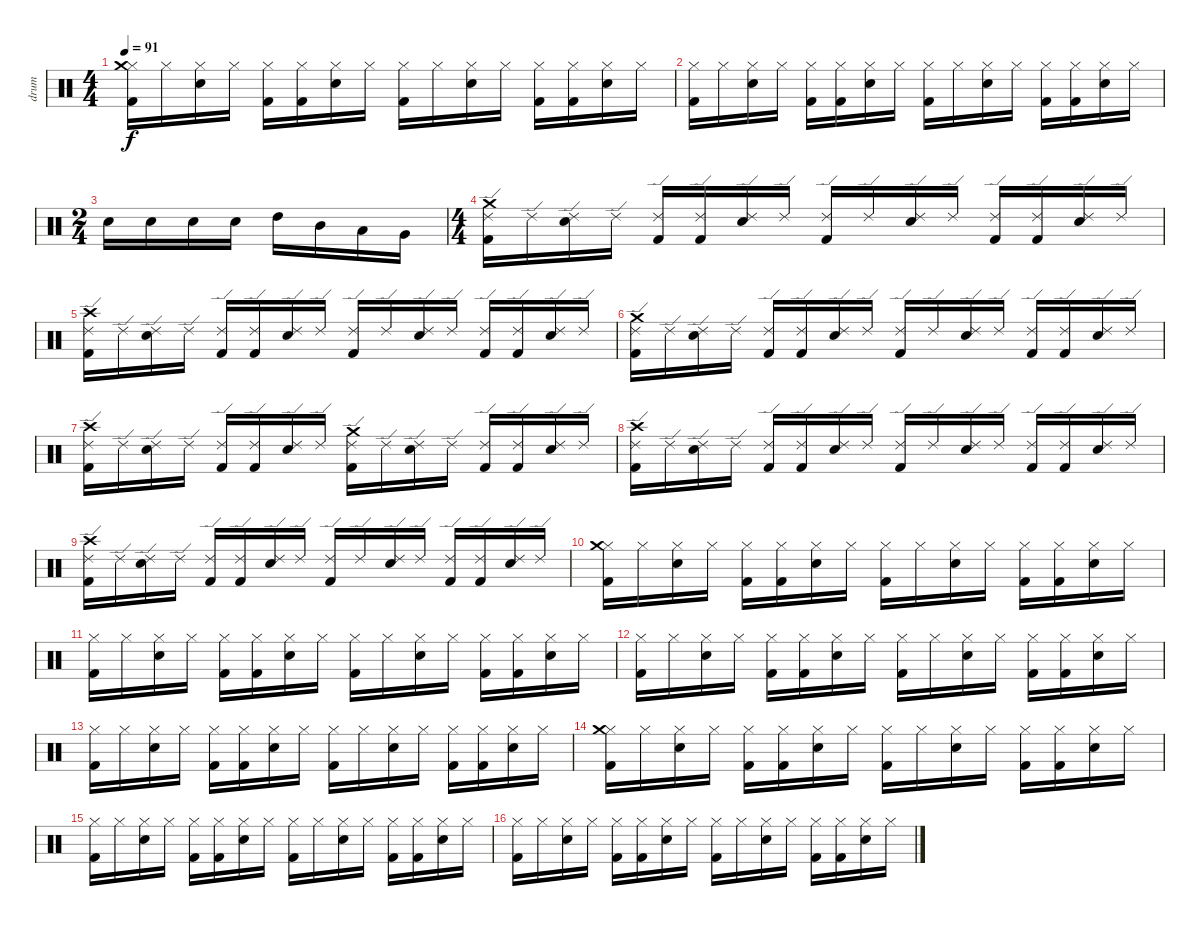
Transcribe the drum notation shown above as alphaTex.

\track ("drum" "drum") {instrument percussion}
\staff {score}
\articulation defaults
\ts (4 4)
\tempo 91
\clef neutral
\ks c
("Hi-Hat (closed)" "Crash medium (hit)" "Kick (hit) 2").16{dy f} "Hi-Hat (closed)".16 ("Hi-Hat (closed)" "Snare (hit) 2").16 "Hi-Hat (closed)".16 ("Hi-Hat (closed)" "Kick (hit) 2").16 ("Hi-Hat (closed)" "Kick (hit) 2").16 ("Hi-Hat (closed)" "Snare (hit) 2").16 "Hi-Hat (closed)".16 ("Hi-Hat (closed)" "Kick (hit) 2").16 "Hi-Hat (closed)".16 ("Hi-Hat (closed)" "Snare (hit) 2").16 "Hi-Hat (closed)".16 ("Hi-Hat (closed)" "Kick (hit) 2").16 ("Hi-Hat (closed)" "Kick (hit) 2").16 ("Hi-Hat (closed)" "Snare (hit) 2").16 "Hi-Hat (closed)".16 |
("Hi-Hat (closed)" "Kick (hit) 2").16 "Hi-Hat (closed)".16 ("Hi-Hat (closed)" "Snare (hit) 2").16 "Hi-Hat (closed)".16 ("Hi-Hat (closed)" "Kick (hit) 2").16 ("Hi-Hat (closed)" "Kick (hit) 2").16 ("Hi-Hat (closed)" "Snare (hit) 2").16 "Hi-Hat (closed)".16 ("Hi-Hat (closed)" "Kick (hit) 2").16 "Hi-Hat (closed)".16 ("Hi-Hat (closed)" "Snare (hit) 2").16 "Hi-Hat (closed)".16 ("Hi-Hat (closed)" "Kick (hit) 2").16 ("Hi-Hat (closed)" "Kick (hit) 2").16 ("Hi-Hat (closed)" "Snare (hit) 2").16 "Hi-Hat (closed)".16 |
\ts (2 4)
"Snare (hit) 2".16 "Snare (hit) 2".16 "Snare (hit) 2".16 "Snare (hit) 2".16 "High Tom (hit)".16 "Mid Tom (hit)".16 "Low Tom (hit)".16 "Very Low Tom (hit)".16 |
\ts (4 4)
("Ride (edge) 2" "Crash medium (hit)" "Kick (hit) 2").16 "Ride (edge) 2".16 ("Ride (edge) 2" "Snare (hit) 2").16 "Ride (edge) 2".16 ("Ride (edge) 2" "Kick (hit) 2").16 ("Ride (edge) 2" "Kick (hit) 2").16 ("Ride (edge) 2" "Snare (hit) 2").16 "Ride (edge) 2".16 ("Ride (edge) 2" "Kick (hit) 2").16 "Ride (edge) 2".16 ("Ride (edge) 2" "Snare (hit) 2").16 "Ride (edge) 2".16 ("Ride (edge) 2" "Kick (hit) 2").16 ("Ride (edge) 2" "Kick (hit) 2").16 ("Ride (edge) 2" "Snare (hit) 2").16 "Ride (edge) 2".16 |
("Ride (edge) 2" "Crash high (hit)" "Kick (hit) 2").16 "Ride (edge) 2".16 ("Ride (edge) 2" "Snare (hit) 2").16 "Ride (edge) 2".16 ("Ride (edge) 2" "Kick (hit) 2").16 ("Ride (edge) 2" "Kick (hit) 2").16 ("Ride (edge) 2" "Snare (hit) 2").16 "Ride (edge) 2".16 ("Ride (edge) 2" "Kick (hit) 2").16 "Ride (edge) 2".16 ("Ride (edge) 2" "Snare (hit) 2").16 "Ride (edge) 2".16 ("Ride (edge) 2" "Kick (hit) 2").16 ("Ride (edge) 2" "Kick (hit) 2").16 ("Ride (edge) 2" "Snare (hit) 2").16 "Ride (edge) 2".16 |
("Ride (edge) 2" "Crash medium (hit)" "Kick (hit) 2").16 "Ride (edge) 2".16 ("Ride (edge) 2" "Snare (hit) 2").16 "Ride (edge) 2".16 ("Ride (edge) 2" "Kick (hit) 2").16 ("Ride (edge) 2" "Kick (hit) 2").16 ("Ride (edge) 2" "Snare (hit) 2").16 "Ride (edge) 2".16 ("Ride (edge) 2" "Kick (hit) 2").16 "Ride (edge) 2".16 ("Ride (edge) 2" "Snare (hit) 2").16 "Ride (edge) 2".16 ("Ride (edge) 2" "Kick (hit) 2").16 ("Ride (edge) 2" "Kick (hit) 2").16 ("Ride (edge) 2" "Snare (hit) 2").16 "Ride (edge) 2".16 |
("Ride (edge) 2" "Crash high (hit)" "Kick (hit) 2").16 "Ride (edge) 2".16 ("Ride (edge) 2" "Snare (hit) 2").16 "Ride (edge) 2".16 ("Ride (edge) 2" "Kick (hit) 2").16 ("Ride (edge) 2" "Kick (hit) 2").16 ("Ride (edge) 2" "Snare (hit) 2").16 "Ride (edge) 2".16 ("Ride (edge) 2" "Crash medium (hit)" "Kick (hit) 2").16 "Ride (edge) 2".16 ("Ride (edge) 2" "Snare (hit) 2").16 "Ride (edge) 2".16 ("Ride (edge) 2" "Kick (hit) 2").16 ("Ride (edge) 2" "Kick (hit) 2").16 ("Ride (edge) 2" "Snare (hit) 2").16 "Ride (edge) 2".16 |
("Ride (edge) 2" "Crash high (hit)" "Kick (hit) 2").16 "Ride (edge) 2".16 ("Ride (edge) 2" "Snare (hit) 2").16 "Ride (edge) 2".16 ("Ride (edge) 2" "Kick (hit) 2").16 ("Ride (edge) 2" "Kick (hit) 2").16 ("Ride (edge) 2" "Snare (hit) 2").16 "Ride (edge) 2".16 ("Ride (edge) 2" "Kick (hit) 2").16 "Ride (edge) 2".16 ("Ride (edge) 2" "Snare (hit) 2").16 "Ride (edge) 2".16 ("Ride (edge) 2" "Kick (hit) 2").16 ("Ride (edge) 2" "Kick (hit) 2").16 ("Ride (edge) 2" "Snare (hit) 2").16 "Ride (edge) 2".16 |
("Ride (edge) 2" "Crash high (hit)" "Kick (hit) 2").16 "Ride (edge) 2".16 ("Ride (edge) 2" "Snare (hit) 2").16 "Ride (edge) 2".16 ("Ride (edge) 2" "Kick (hit) 2").16 ("Ride (edge) 2" "Kick (hit) 2").16 ("Ride (edge) 2" "Snare (hit) 2").16 "Ride (edge) 2".16 ("Ride (edge) 2" "Kick (hit) 2").16 "Ride (edge) 2".16 ("Ride (edge) 2" "Snare (hit) 2").16 "Ride (edge) 2".16 ("Ride (edge) 2" "Kick (hit) 2").16 ("Ride (edge) 2" "Kick (hit) 2").16 ("Ride (edge) 2" "Snare (hit) 2").16 "Ride (edge) 2".16 |
("Hi-Hat (closed)" "Crash medium (hit)" "Kick (hit) 2").16 "Hi-Hat (closed)".16 ("Hi-Hat (closed)" "Snare (hit) 2").16 "Hi-Hat (closed)".16 ("Hi-Hat (closed)" "Kick (hit) 2").16 ("Hi-Hat (closed)" "Kick (hit) 2").16 ("Hi-Hat (closed)" "Snare (hit) 2").16 "Hi-Hat (closed)".16 ("Hi-Hat (closed)" "Kick (hit) 2").16 "Hi-Hat (closed)".16 ("Hi-Hat (closed)" "Snare (hit) 2").16 "Hi-Hat (closed)".16 ("Hi-Hat (closed)" "Kick (hit) 2").16 ("Hi-Hat (closed)" "Kick (hit) 2").16 ("Hi-Hat (closed)" "Snare (hit) 2").16 "Hi-Hat (closed)".16 |
("Hi-Hat (closed)" "Kick (hit) 2").16 "Hi-Hat (closed)".16 ("Hi-Hat (closed)" "Snare (hit) 2").16 "Hi-Hat (closed)".16 ("Hi-Hat (closed)" "Kick (hit) 2").16 ("Hi-Hat (closed)" "Kick (hit) 2").16 ("Hi-Hat (closed)" "Snare (hit) 2").16 "Hi-Hat (closed)".16 ("Hi-Hat (closed)" "Kick (hit) 2").16 "Hi-Hat (closed)".16 ("Hi-Hat (closed)" "Snare (hit) 2").16 "Hi-Hat (closed)".16 ("Hi-Hat (closed)" "Kick (hit) 2").16 ("Hi-Hat (closed)" "Kick (hit) 2").16 ("Hi-Hat (closed)" "Snare (hit) 2").16 "Hi-Hat (closed)".16 |
("Hi-Hat (closed)" "Kick (hit) 2").16 "Hi-Hat (closed)".16 ("Hi-Hat (closed)" "Snare (hit) 2").16 "Hi-Hat (closed)".16 ("Hi-Hat (closed)" "Kick (hit) 2").16 ("Hi-Hat (closed)" "Kick (hit) 2").16 ("Hi-Hat (closed)" "Snare (hit) 2").16 "Hi-Hat (closed)".16 ("Hi-Hat (closed)" "Kick (hit) 2").16 "Hi-Hat (closed)".16 ("Hi-Hat (closed)" "Snare (hit) 2").16 "Hi-Hat (closed)".16 ("Hi-Hat (closed)" "Kick (hit) 2").16 ("Hi-Hat (closed)" "Kick (hit) 2").16 ("Hi-Hat (closed)" "Snare (hit) 2").16 "Hi-Hat (closed)".16 |
("Hi-Hat (closed)" "Kick (hit) 2").16 "Hi-Hat (closed)".16 ("Hi-Hat (closed)" "Snare (hit) 2").16 "Hi-Hat (closed)".16 ("Hi-Hat (closed)" "Kick (hit) 2").16 ("Hi-Hat (closed)" "Kick (hit) 2").16 ("Hi-Hat (closed)" "Snare (hit) 2").16 "Hi-Hat (closed)".16 ("Hi-Hat (closed)" "Kick (hit) 2").16 "Hi-Hat (closed)".16 ("Hi-Hat (closed)" "Snare (hit) 2").16 "Hi-Hat (closed)".16 ("Hi-Hat (closed)" "Kick (hit) 2").16 ("Hi-Hat (closed)" "Kick (hit) 2").16 ("Hi-Hat (closed)" "Snare (hit) 2").16 "Hi-Hat (closed)".16 |
("Hi-Hat (closed)" "Crash medium (hit)" "Kick (hit) 2").16 "Hi-Hat (closed)".16 ("Hi-Hat (closed)" "Snare (hit) 2").16 "Hi-Hat (closed)".16 ("Hi-Hat (closed)" "Kick (hit) 2").16 ("Hi-Hat (closed)" "Kick (hit) 2").16 ("Hi-Hat (closed)" "Snare (hit) 2").16 "Hi-Hat (closed)".16 ("Hi-Hat (closed)" "Kick (hit) 2").16 "Hi-Hat (closed)".16 ("Hi-Hat (closed)" "Snare (hit) 2").16 "Hi-Hat (closed)".16 ("Hi-Hat (closed)" "Kick (hit) 2").16 ("Hi-Hat (closed)" "Kick (hit) 2").16 ("Hi-Hat (closed)" "Snare (hit) 2").16 "Hi-Hat (closed)".16 |
("Hi-Hat (closed)" "Kick (hit) 2").16 "Hi-Hat (closed)".16 ("Hi-Hat (closed)" "Snare (hit) 2").16 "Hi-Hat (closed)".16 ("Hi-Hat (closed)" "Kick (hit) 2").16 ("Hi-Hat (closed)" "Kick (hit) 2").16 ("Hi-Hat (closed)" "Snare (hit) 2").16 "Hi-Hat (closed)".16 ("Hi-Hat (closed)" "Kick (hit) 2").16 "Hi-Hat (closed)".16 ("Hi-Hat (closed)" "Snare (hit) 2").16 "Hi-Hat (closed)".16 ("Hi-Hat (closed)" "Kick (hit) 2").16 ("Hi-Hat (closed)" "Kick (hit) 2").16 ("Hi-Hat (closed)" "Snare (hit) 2").16 "Hi-Hat (closed)".16 |
("Hi-Hat (closed)" "Kick (hit) 2").16 "Hi-Hat (closed)".16 ("Hi-Hat (closed)" "Snare (hit) 2").16 "Hi-Hat (closed)".16 ("Hi-Hat (closed)" "Kick (hit) 2").16 ("Hi-Hat (closed)" "Kick (hit) 2").16 ("Hi-Hat (closed)" "Snare (hit) 2").16 "Hi-Hat (closed)".16 ("Hi-Hat (closed)" "Kick (hit) 2").16 "Hi-Hat (closed)".16 ("Hi-Hat (closed)" "Snare (hit) 2").16 "Hi-Hat (closed)".16 ("Hi-Hat (closed)" "Kick (hit) 2").16 ("Hi-Hat (closed)" "Kick (hit) 2").16 ("Hi-Hat (closed)" "Snare (hit) 2").16 "Hi-Hat (closed)".16
